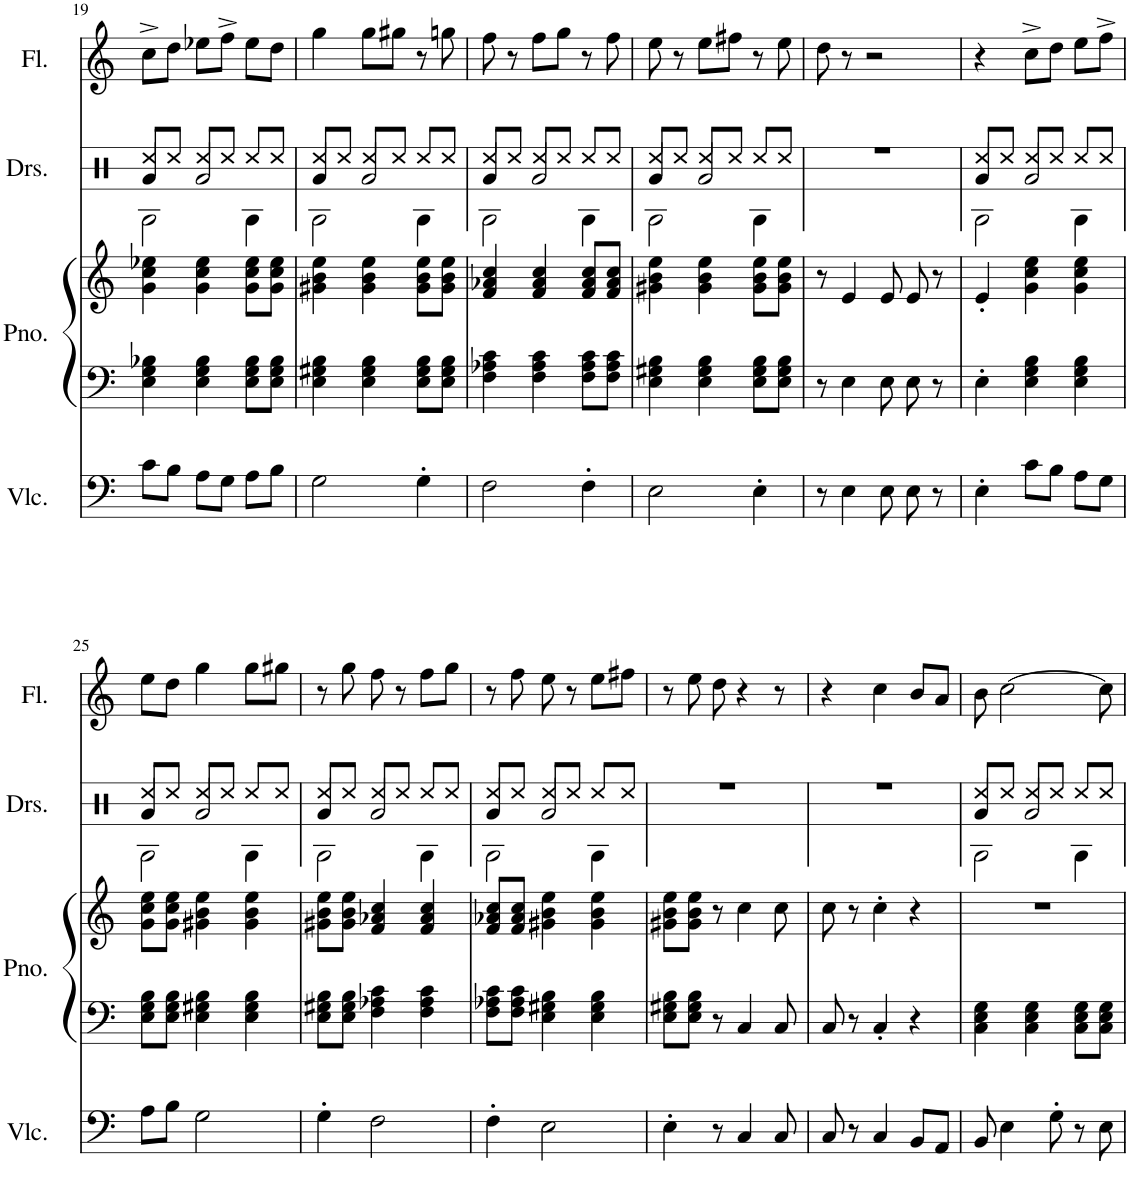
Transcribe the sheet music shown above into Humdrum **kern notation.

**kern	**kern	**kern	**kern	**kern
*part4	*part3	*part3	*part2	*part1
*staff5	*staff4	*staff3	*staff2	*staff1
*I"Violoncello	*I"Piano	*	*I"Drumset	*I"Flute
*I'Vlc.	*I'Pno.	*	*I'Drs.	*I'Fl.
!!LO:PB:g=z
*clefF4	*clefF4	*clefG2	*clefX	*clefG2
*k[]	*k[]	*k[]	*k[]	*k[]
*M3/4	*M3/4	*M3/4	*M3/4	*M3/4
=19	=19	=19	=19	=19
*	*	*	*^	*
*	*	*	*	*^	*
8c\L	4E\ 4G\ 4B-X\	4g\ 4cc\ 4ee-X\	4Ra/	2Rd\	8Rcc/L	8cc^\L
8B\J	.	.	.	.	8Rcc/J	8dd\J
8A\L	4E\ 4G\ 4B-\	4g\ 4cc\ 4ee-\	2Ra/	.	8Rcc/L	8ee-X\L
8G\J	.	.	.	.	8Rcc/J	8ff^\J
8A\L	8E\ 8G\ 8B-\L	8g\ 8cc\ 8ee-\L	.	4Rd\	8Rcc/L	8ee-\L
8B\J	8E\ 8G\ 8B-\J	8g\ 8cc\ 8ee-\J	.	.	8Rcc/J	8dd\J
=20	=20	=20	=20	=20	=20	=20
2G\	4E\ 4G#X\ 4B\	4g#X\ 4b\ 4ee\	4Ra/	2Rd\	8Rcc/L	4gg\
.	.	.	.	.	8Rcc/J	.
.	4E\ 4G#\ 4B\	4g#\ 4b\ 4ee\	2Ra/	.	8Rcc/L	8gg\L
.	.	.	.	.	8Rcc/J	8gg#X\J
4G'\	8E\ 8G#\ 8B\L	8g#\ 8b\ 8ee\L	.	4Rd\	8Rcc/L	8r
.	8E\ 8G#\ 8B\J	8g#\ 8b\ 8ee\J	.	.	8Rcc/J	8ggn\
=21	=21	=21	=21	=21	=21	=21
2F\	4F\ 4A-X\ 4c\	4f/ 4a-X/ 4cc/	4Ra/	2Rd\	8Rcc/L	8ff\
.	.	.	.	.	8Rcc/J	8r
.	4F\ 4A-\ 4c\	4f/ 4a-/ 4cc/	2Ra/	.	8Rcc/L	8ff\L
.	.	.	.	.	8Rcc/J	8gg\J
4F'\	8F\ 8A-\ 8c\L	8f/ 8a-/ 8cc/L	.	4Rd\	8Rcc/L	8r
.	8F\ 8A-\ 8c\J	8f/ 8a-/ 8cc/J	.	.	8Rcc/J	8ff\
=22	=22	=22	=22	=22	=22	=22
2E\	4E\ 4G#X\ 4B\	4g#X\ 4b\ 4ee\	4Ra/	2Rd\	8Rcc/L	8ee\
.	.	.	.	.	8Rcc/J	8r
.	4E\ 4G#\ 4B\	4g#\ 4b\ 4ee\	2Ra/	.	8Rcc/L	8ee\L
.	.	.	.	.	8Rcc/J	8ff#X\J
4E'\	8E\ 8G#\ 8B\L	8g#\ 8b\ 8ee\L	.	4Rd\	8Rcc/L	8r
.	8E\ 8G#\ 8B\J	8g#\ 8b\ 8ee\J	.	.	8Rcc/J	8ee\
*	*	*	*v	*v	*v	*
=23	=23	=23	=23	=23
8r	8r	8r	2.r	8dd\
4E\	4E\	4e/	.	8r
.	.	.	.	2r
8E\	8E\	8e/	.	.
8E\	8E\	8e/	.	.
8r	8r	8r	.	.
=24	=24	=24	=24	=24
*	*	*	*^	*
*	*	*	*	*^	*
4E'\	4E'\	4e'/	4Ra/	2Rd\	8Rcc/L	4r
.	.	.	.	.	8Rcc/J	.
8c\L	4E\ 4G\ 4B\	4g\ 4cc\ 4ee\	2Ra/	.	8Rcc/L	8cc^\L
8B\J	.	.	.	.	8Rcc/J	8dd\J
8A\L	4E\ 4G\ 4B\	4g\ 4cc\ 4ee\	.	4Rd\	8Rcc/L	8ee\L
8G\J	.	.	.	.	8Rcc/J	8ff^\J
!!LO:LB:g=z
=25	=25	=25	=25	=25	=25	=25
8A\L	8E\ 8G\ 8B\L	8g\ 8cc\ 8ee\L	4Ra/	2Rd\	8Rcc/L	8ee\L
8B\J	8E\ 8G\ 8B\J	8g\ 8cc\ 8ee\J	.	.	8Rcc/J	8dd\J
2G\	4E\ 4G#X\ 4B\	4g#X\ 4b\ 4ee\	2Ra/	.	8Rcc/L	4gg\
.	.	.	.	.	8Rcc/J	.
.	4E\ 4G#\ 4B\	4g#\ 4b\ 4ee\	.	4Rd\	8Rcc/L	8gg\L
.	.	.	.	.	8Rcc/J	8gg#X\J
=26	=26	=26	=26	=26	=26	=26
4G'\	8E\ 8G#X\ 8B\L	8g#X\ 8b\ 8ee\L	4Ra/	2Rd\	8Rcc/L	8r
.	8E\ 8G#\ 8B\J	8g#\ 8b\ 8ee\J	.	.	8Rcc/J	8gg\
2F\	4F\ 4A-X\ 4c\	4f/ 4a-X/ 4cc/	2Ra/	.	8Rcc/L	8ff\
.	.	.	.	.	8Rcc/J	8r
.	4F\ 4A-\ 4c\	4f/ 4a-/ 4cc/	.	4Rd\	8Rcc/L	8ff\L
.	.	.	.	.	8Rcc/J	8gg\J
=27	=27	=27	=27	=27	=27	=27
4F'\	8F\ 8A-X\ 8c\L	8f/ 8a-X/ 8cc/L	4Ra/	2Rd\	8Rcc/L	8r
.	8F\ 8A-\ 8c\J	8f/ 8a-/ 8cc/J	.	.	8Rcc/J	8ff\
2E\	4E\ 4G#X\ 4B\	4g#X\ 4b\ 4ee\	2Ra/	.	8Rcc/L	8ee\
.	.	.	.	.	8Rcc/J	8r
.	4E\ 4G#\ 4B\	4g#\ 4b\ 4ee\	.	4Rd\	8Rcc/L	8ee\L
.	.	.	.	.	8Rcc/J	8ff#X\J
*	*	*	*v	*v	*v	*
=28	=28	=28	=28	=28
4E'\	8E\ 8G#X\ 8B\L	8g#X\ 8b\ 8ee\L	2.r	8r
.	8E\ 8G#\ 8B\J	8g#\ 8b\ 8ee\J	.	8ee\
8r	8r	8r	.	8dd\
4C/	4C/	4cc\	.	4r
8C/	8C/	8cc\	.	8r
=29	=29	=29	=29	=29
8C/	8C/	8cc\	2.r	4r
8r	8r	8r	.	.
4C/	4C'/	4cc'\	.	4cc\
8BB/L	4r	4r	.	8b/L
8AA/J	.	.	.	8a/J
=30	=30	=30	=30	=30
*	*	*	*^	*
*	*	*	*	*^	*
8BB/	4C\ 4E\ 4G\	2.r	4Ra/	2Rd\	8Rcc/L	8b\
4E\	.	.	.	.	8Rcc/J	[2cc\
.	4C\ 4E\ 4G\	.	2Ra/	.	8Rcc/L	.
8G'\	.	.	.	.	8Rcc/J	.
8r	8C\ 8E\ 8G\L	.	.	4Rd\	8Rcc/L	.
8E\	8C\ 8E\ 8G\J	.	.	.	8Rcc/J	8cc\]
*	*	*	*v	*v	*v	*
=	=	=	=	=
*-	*-	*-	*-	*-
